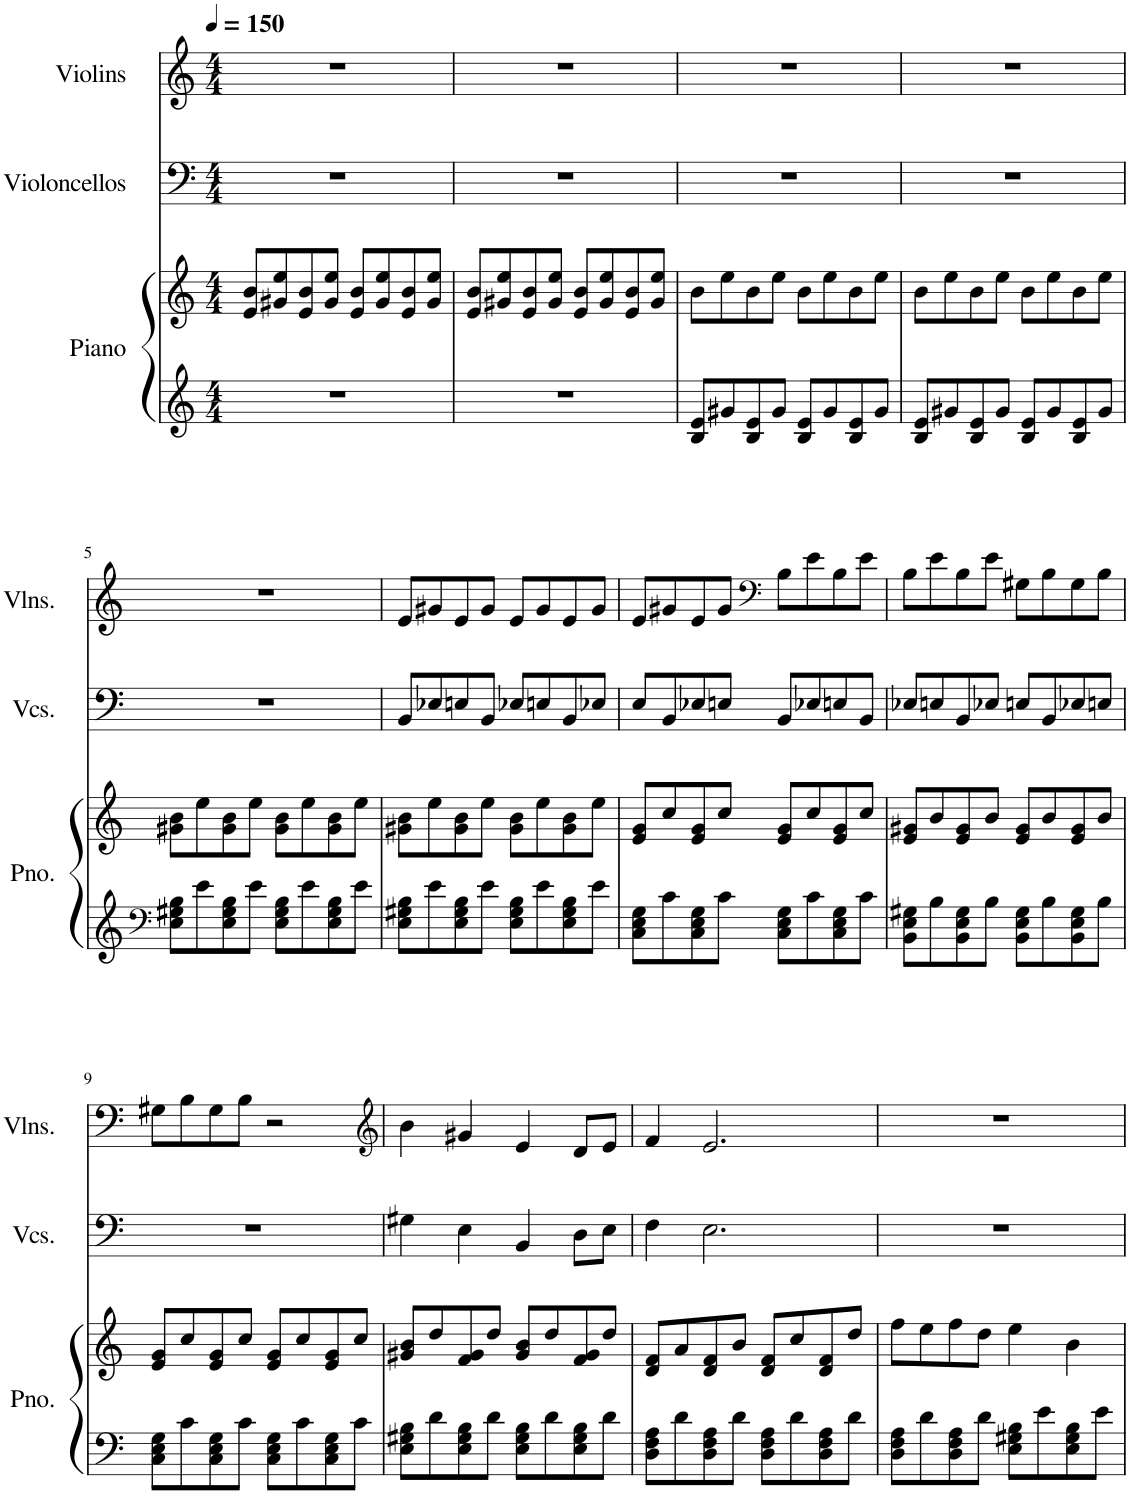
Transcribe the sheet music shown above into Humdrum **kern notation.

**kern	**kern	**kern	**kern
*part3	*part3	*part2	*part1
*staff4	*staff3	*staff2	*staff1
*I"Piano	*	*I"Violoncellos	*I"Violins
*I'Pno.	*	*I'Vcs.	*I'Vlns.
*clefG2	*clefG2	*clefF4	*clefG2
*k[]	*k[]	*k[]	*k[]
*M4/4	*M4/4	*M4/4	*M4/4
*MM150	*MM150	*MM150	*MM150
=1	=1	=1	=1
1r	8e/ 8b/L	1r	1r
.	8g#X/ 8ee/	.	.
.	8e/ 8b/	.	.
.	8g#/ 8ee/J	.	.
.	8e/ 8b/L	.	.
.	8g#/ 8ee/	.	.
.	8e/ 8b/	.	.
.	8g#/ 8ee/J	.	.
=2	=2	=2	=2
1r	8e/ 8b/L	1r	1r
.	8g#X/ 8ee/	.	.
.	8e/ 8b/	.	.
.	8g#/ 8ee/J	.	.
.	8e/ 8b/L	.	.
.	8g#/ 8ee/	.	.
.	8e/ 8b/	.	.
.	8g#/ 8ee/J	.	.
=3	=3	=3	=3
8B/ 8e/L	8b\L	1r	1r
8g#X/	8ee\	.	.
8B/ 8e/	8b\	.	.
8g#/J	8ee\J	.	.
8B/ 8e/L	8b\L	.	.
8g#/	8ee\	.	.
8B/ 8e/	8b\	.	.
8g#/J	8ee\J	.	.
=4	=4	=4	=4
8B/ 8e/L	8b\L	1r	1r
8g#X/	8ee\	.	.
8B/ 8e/	8b\	.	.
8g#/J	8ee\J	.	.
8B/ 8e/L	8b\L	.	.
8g#/	8ee\	.	.
8B/ 8e/	8b\	.	.
8g#/J	8ee\J	.	.
!!LO:LB:g=z
=5	=5	=5	=5
*clefF4	*	*	*
8E\ 8G#X\ 8B\L	8g#X\ 8b\L	1r	1r
8e\	8ee\	.	.
8E\ 8G#\ 8B\	8g#\ 8b\	.	.
8e\J	8ee\J	.	.
8E\ 8G#\ 8B\L	8g#\ 8b\L	.	.
8e\	8ee\	.	.
8E\ 8G#\ 8B\	8g#\ 8b\	.	.
8e\J	8ee\J	.	.
=6	=6	=6	=6
8E\ 8G#X\ 8B\L	8g#X\ 8b\L	8BB/L	8e/L
8e\	8ee\	8E-X/	8g#X/
8E\ 8G#\ 8B\	8g#\ 8b\	8En/	8e/
8e\J	8ee\J	8BB/J	8g#/J
8E\ 8G#\ 8B\L	8g#\ 8b\L	8E-X/L	8e/L
8e\	8ee\	8En/	8g#/
8E\ 8G#\ 8B\	8g#\ 8b\	8BB/	8e/
8e\J	8ee\J	8E-X/J	8g#/J
=7	=7	=7	=7
8C\ 8E\ 8G\L	8e/ 8g/L	8E/L	8e/L
8c\	8cc/	8BB/	8g#X/
8C\ 8E\ 8G\	8e/ 8g/	8E-X/	8e/
8c\J	8cc/J	8En/J	8g#/J
*	*	*	*clefF4
8C\ 8E\ 8G\L	8e/ 8g/L	8BB/L	8B\L
8c\	8cc/	8E-X/	8e\
8C\ 8E\ 8G\	8e/ 8g/	8En/	8B\
8c\J	8cc/J	8BB/J	8e\J
=8	=8	=8	=8
8BB\ 8E\ 8G#X\L	8e/ 8g#X/L	8E-X/L	8B\L
8B\	8b/	8En/	8e\
8BB\ 8E\ 8G#\	8e/ 8g#/	8BB/	8B\
8B\J	8b/J	8E-X/J	8e\J
8BB\ 8E\ 8G#\L	8e/ 8g#/L	8En/L	8G#X\L
8B\	8b/	8BB/	8B\
8BB\ 8E\ 8G#\	8e/ 8g#/	8E-X/	8G#\
8B\J	8b/J	8En/J	8B\J
!!LO:LB:g=z
=9	=9	=9	=9
8C\ 8E\ 8G\L	8e/ 8g/L	1r	8G#X\L
8c\	8cc/	.	8B\
8C\ 8E\ 8G\	8e/ 8g/	.	8G#\
8c\J	8cc/J	.	8B\J
8C\ 8E\ 8G\L	8e/ 8g/L	.	2r
8c\	8cc/	.	.
8C\ 8E\ 8G\	8e/ 8g/	.	.
8c\J	8cc/J	.	.
=10	=10	=10	=10
*	*	*	*clefG2
8E\ 8G#X\ 8B\L	8g#X/ 8b/L	4G#X\	4b\
8d\	8dd/	.	.
8E\ 8G#\ 8B\	8f/ 8g#/	4E\	4g#X/
8d\J	8dd/J	.	.
8E\ 8G#\ 8B\L	8g#/ 8b/L	4BB/	4e/
8d\	8dd/	.	.
8E\ 8G#\ 8B\	8f/ 8g#/	8D\L	8d/L
8d\J	8dd/J	8E\J	8e/J
=11	=11	=11	=11
8D\ 8F\ 8A\L	8d/ 8f/L	4F\	4f/
8d\	8a/	.	.
8D\ 8F\ 8A\	8d/ 8f/	2.E\	2.e/
8d\J	8b/J	.	.
8D\ 8F\ 8A\L	8d/ 8f/L	.	.
8d\	8cc/	.	.
8D\ 8F\ 8A\	8d/ 8f/	.	.
8d\J	8dd/J	.	.
=12	=12	=12	=12
8D\ 8F\ 8A\L	8ff\L	1r	1r
8d\	8ee\	.	.
8D\ 8F\ 8A\	8ff\	.	.
8d\J	8dd\J	.	.
8E\ 8G#X\ 8B\L	4ee\	.	.
8e\	.	.	.
8E\ 8G#\ 8B\	4b\	.	.
8e\J	.	.	.
=	=	=	=
*-	*-	*-	*-
